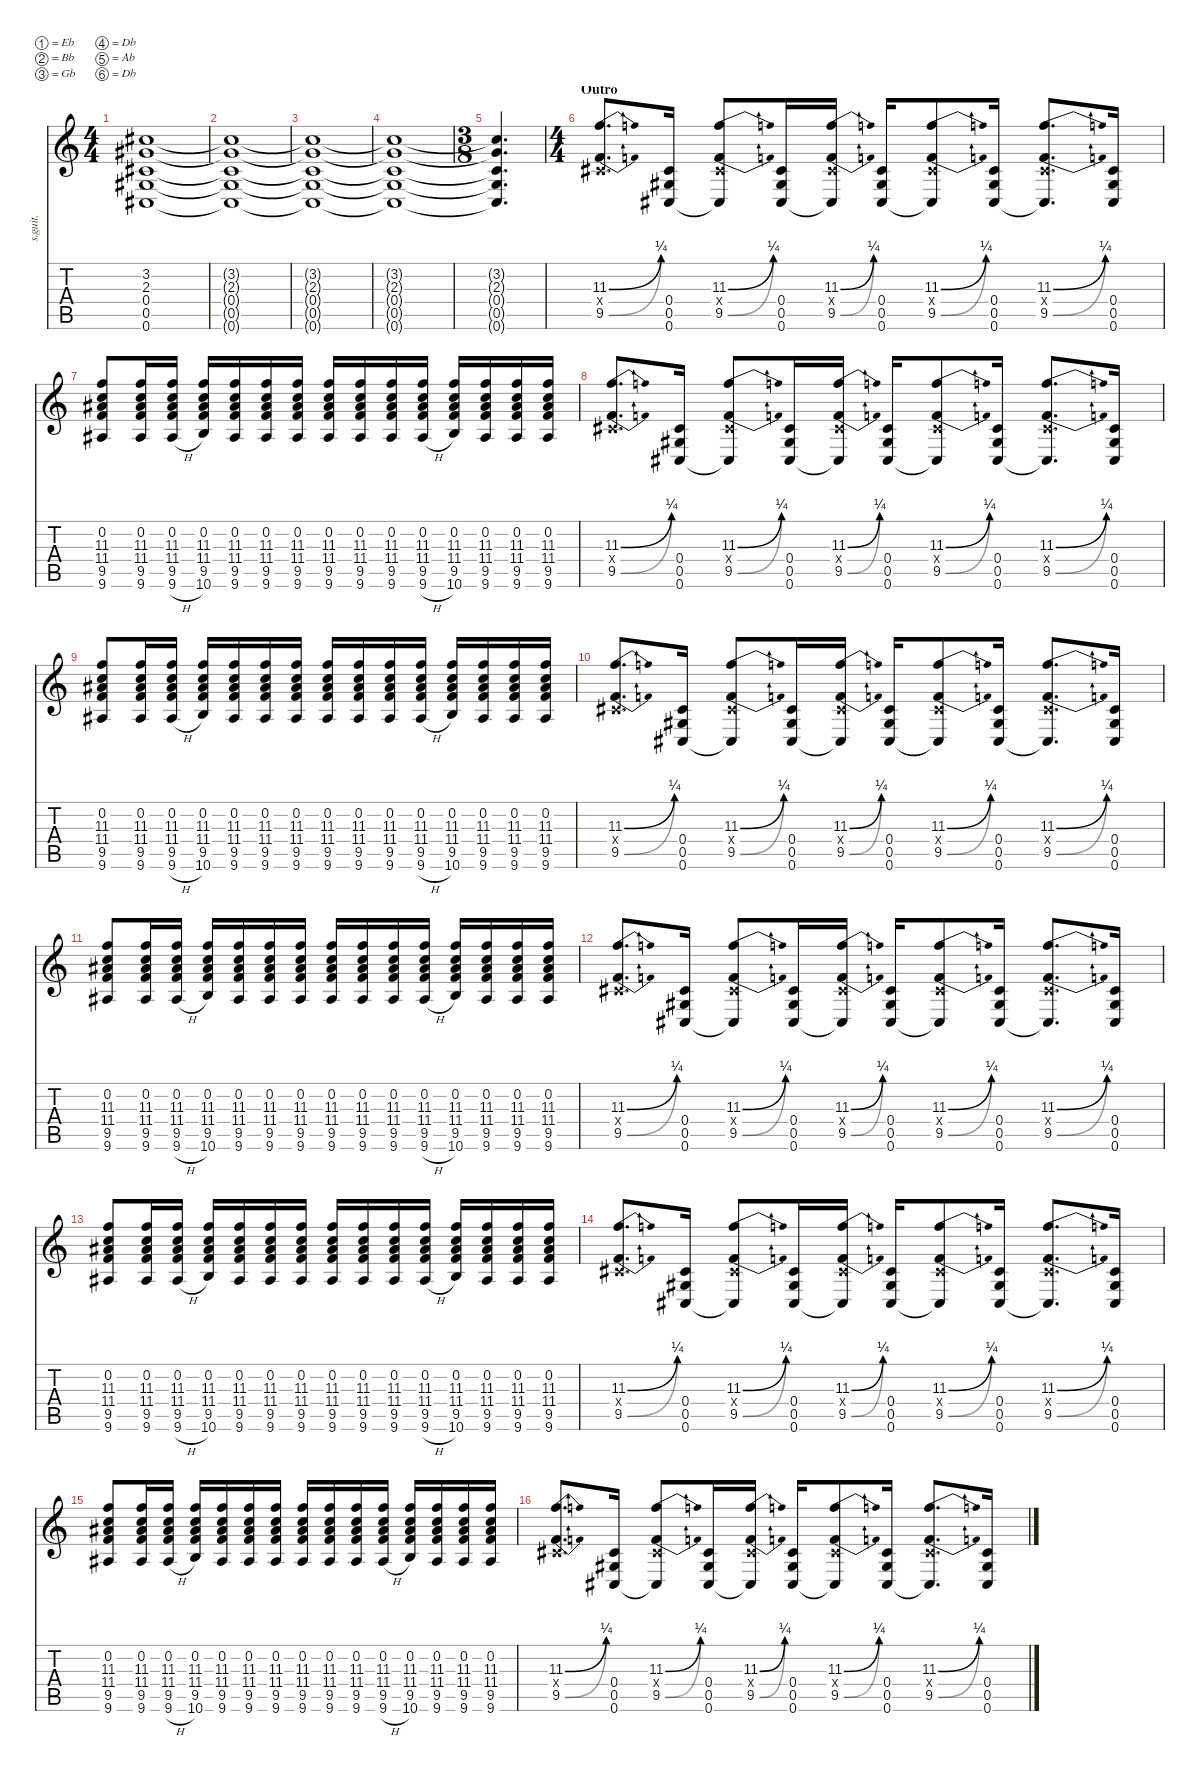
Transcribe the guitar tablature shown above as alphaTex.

\defaultSystemsLayout 4
\hideDynamics
\bracketExtendMode nobrackets
\track ("Right Track - Stephen Carpenter" "s.guit.") {instrument distortionguitar}
\staff {score tabs}
\tuning (Eb4 Bb3 Gb3 Db3 Ab2 Db2)
\ts (4 4)
\tempo (93 hide)
\clef g2
\ks c
(3.2{acc #} 2.3{acc #} 0.4{acc #} 0.5{acc #} 0.6{acc #}).1{lyrics (0 "") lyrics (1 "") lyrics (2 "") lyrics (3 "") lyrics (4 "") dy fff} |
(3.2{t acc #} 2.3{t acc #} 0.4{t acc #} 0.5{t acc #} 0.6{t acc #}).1{lyrics (0 "") lyrics (1 "") lyrics (2 "") lyrics (3 "") lyrics (4 "")} |
(3.2{t acc #} 2.3{t acc #} 0.4{t acc #} 0.5{t acc #} 0.6{t acc #}).1{lyrics (0 "") lyrics (1 "") lyrics (2 "") lyrics (3 "") lyrics (4 "")} |
(3.2{t acc #} 2.3{t acc #} 0.4{t acc #} 0.5{t acc #} 0.6{t acc #}).1{lyrics (0 "") lyrics (1 "") lyrics (2 "") lyrics (3 "") lyrics (4 "")} |
\ts (3 8)
\beaming (8 2 2 2 2)
(3.2{t acc #} 2.3{t acc #} 0.4{t acc #} 0.5{t acc #} 0.6{t acc #}).4{d lyrics (0 "") lyrics (1 "") lyrics (2 "") lyrics (3 "") lyrics (4 "")} |
\ts (4 4)
\beaming (8 2 2 2 2)
\section ("" "Outro")
(11.3{be (bend 0 0 30 1)} 0.4{x acc #} 9.5{be (bend 0 0 30 1)}).8{d lyrics (0 "") lyrics (1 "") lyrics (2 "") lyrics (3 "") lyrics (4 "")} (0.4{acc #} 0.5{acc #} 0.6{acc #}).16{lyrics (0 "") lyrics (1 "") lyrics (2 "") lyrics (3 "") lyrics (4 "")} (11.3{be (bend 0 0 30 1)} 0.4{x acc #} 9.5{be (bend 0 0 30 1)} 0.6{t acc #}).8{lyrics (0 "") lyrics (1 "") lyrics (2 "") lyrics (3 "") lyrics (4 "")} (0.4{acc #} 0.5{acc #} 0.6{acc #}).16{lyrics (0 "") lyrics (1 "") lyrics (2 "") lyrics (3 "") lyrics (4 "")} (11.3{be (bend 0 0 30 1)} 0.4{x acc #} 9.5{be (bend 0 0 30 1)} 0.6{t acc #}).16{lyrics (0 "") lyrics (1 "") lyrics (2 "") lyrics (3 "") lyrics (4 "")} (0.4{acc #} 0.5{acc #} 0.6{acc #}).16{lyrics (0 "") lyrics (1 "") lyrics (2 "") lyrics (3 "") lyrics (4 "")} (11.3{be (bend 0 0 30 1)} 0.4{x acc #} 9.5{be (bend 0 0 30 1)} 0.6{t acc #}).8{lyrics (0 "") lyrics (1 "") lyrics (2 "") lyrics (3 "") lyrics (4 "")} (0.4{acc #} 0.5{acc #} 0.6{acc #}).16{lyrics (0 "") lyrics (1 "") lyrics (2 "") lyrics (3 "") lyrics (4 "")} (11.3{be (bend 0 0 30 1)} 0.4{x acc #} 9.5{be (bend 0 0 30 1)} 0.6{t acc #}).8{d lyrics (0 "") lyrics (1 "") lyrics (2 "") lyrics (3 "") lyrics (4 "")} (0.4{acc #} 0.5{acc #} 0.6{acc #}).16{lyrics (0 "") lyrics (1 "") lyrics (2 "") lyrics (3 "") lyrics (4 "")} |
(0.2{acc #} 11.3 11.4 9.5 9.6{acc #}).8{lyrics (0 "") lyrics (1 "") lyrics (2 "") lyrics (3 "") lyrics (4 "")} (0.2{acc #} 11.3 11.4 9.5 9.6{acc #}).16{lyrics (0 "") lyrics (1 "") lyrics (2 "") lyrics (3 "") lyrics (4 "")} (0.2{acc #} 11.3 11.4 9.5 9.6{h acc #}).16{lyrics (0 "") lyrics (1 "") lyrics (2 "") lyrics (3 "") lyrics (4 "")} (0.2{acc #} 11.3 11.4 9.5 10.6).16{lyrics (0 "") lyrics (1 "") lyrics (2 "") lyrics (3 "") lyrics (4 "")} (0.2{acc #} 11.3 11.4 9.5 9.6{acc #}).16{lyrics (0 "") lyrics (1 "") lyrics (2 "") lyrics (3 "") lyrics (4 "")} (0.2{acc #} 11.3 11.4 9.5 9.6{acc #}).16{lyrics (0 "") lyrics (1 "") lyrics (2 "") lyrics (3 "") lyrics (4 "")} (0.2{acc #} 11.3 11.4 9.5 9.6{acc #}).16{lyrics (0 "") lyrics (1 "") lyrics (2 "") lyrics (3 "") lyrics (4 "")} (0.2{acc #} 11.3 11.4 9.5 9.6{acc #}).16{lyrics (0 "") lyrics (1 "") lyrics (2 "") lyrics (3 "") lyrics (4 "")} (0.2{acc #} 11.3 11.4 9.5 9.6{acc #}).16{lyrics (0 "") lyrics (1 "") lyrics (2 "") lyrics (3 "") lyrics (4 "")} (0.2{acc #} 11.3 11.4 9.5 9.6{acc #}).16{lyrics (0 "") lyrics (1 "") lyrics (2 "") lyrics (3 "") lyrics (4 "")} (0.2{acc #} 11.3 11.4 9.5 9.6{h acc #}).16{lyrics (0 "") lyrics (1 "") lyrics (2 "") lyrics (3 "") lyrics (4 "")} (0.2{acc #} 11.3 11.4 9.5 10.6).16{lyrics (0 "") lyrics (1 "") lyrics (2 "") lyrics (3 "") lyrics (4 "")} (0.2{acc #} 11.3 11.4 9.5 9.6{acc #}).16{lyrics (0 "") lyrics (1 "") lyrics (2 "") lyrics (3 "") lyrics (4 "")} (0.2{acc #} 11.3 11.4 9.5 9.6{acc #}).16{lyrics (0 "") lyrics (1 "") lyrics (2 "") lyrics (3 "") lyrics (4 "")} (0.2{acc #} 11.3 11.4 9.5 9.6{acc #}).16{lyrics (0 "") lyrics (1 "") lyrics (2 "") lyrics (3 "") lyrics (4 "")} |
(11.3{be (bend 0 0 30 1)} 0.4{x acc #} 9.5{be (bend 0 0 30 1)}).8{d lyrics (0 "") lyrics (1 "") lyrics (2 "") lyrics (3 "") lyrics (4 "")} (0.4{acc #} 0.5{acc #} 0.6{acc #}).16{lyrics (0 "") lyrics (1 "") lyrics (2 "") lyrics (3 "") lyrics (4 "")} (11.3{be (bend 0 0 30 1)} 0.4{x acc #} 9.5{be (bend 0 0 30 1)} 0.6{t acc #}).8{lyrics (0 "") lyrics (1 "") lyrics (2 "") lyrics (3 "") lyrics (4 "")} (0.4{acc #} 0.5{acc #} 0.6{acc #}).16{lyrics (0 "") lyrics (1 "") lyrics (2 "") lyrics (3 "") lyrics (4 "")} (11.3{be (bend 0 0 30 1)} 0.4{x acc #} 9.5{be (bend 0 0 30 1)} 0.6{t acc #}).16{lyrics (0 "") lyrics (1 "") lyrics (2 "") lyrics (3 "") lyrics (4 "")} (0.4{acc #} 0.5{acc #} 0.6{acc #}).16{lyrics (0 "") lyrics (1 "") lyrics (2 "") lyrics (3 "") lyrics (4 "")} (11.3{be (bend 0 0 30 1)} 0.4{x acc #} 9.5{be (bend 0 0 30 1)} 0.6{t acc #}).8{lyrics (0 "") lyrics (1 "") lyrics (2 "") lyrics (3 "") lyrics (4 "")} (0.4{acc #} 0.5{acc #} 0.6{acc #}).16{lyrics (0 "") lyrics (1 "") lyrics (2 "") lyrics (3 "") lyrics (4 "")} (11.3{be (bend 0 0 30 1)} 0.4{x acc #} 9.5{be (bend 0 0 30 1)} 0.6{t acc #}).8{d lyrics (0 "") lyrics (1 "") lyrics (2 "") lyrics (3 "") lyrics (4 "")} (0.4{acc #} 0.5{acc #} 0.6{acc #}).16{lyrics (0 "") lyrics (1 "") lyrics (2 "") lyrics (3 "") lyrics (4 "")} |
(0.2{acc #} 11.3 11.4 9.5 9.6{acc #}).8{lyrics (0 "") lyrics (1 "") lyrics (2 "") lyrics (3 "") lyrics (4 "")} (0.2{acc #} 11.3 11.4 9.5 9.6{acc #}).16{lyrics (0 "") lyrics (1 "") lyrics (2 "") lyrics (3 "") lyrics (4 "")} (0.2{acc #} 11.3 11.4 9.5 9.6{h acc #}).16{lyrics (0 "") lyrics (1 "") lyrics (2 "") lyrics (3 "") lyrics (4 "")} (0.2{acc #} 11.3 11.4 9.5 10.6).16{lyrics (0 "") lyrics (1 "") lyrics (2 "") lyrics (3 "") lyrics (4 "")} (0.2{acc #} 11.3 11.4 9.5 9.6{acc #}).16{lyrics (0 "") lyrics (1 "") lyrics (2 "") lyrics (3 "") lyrics (4 "")} (0.2{acc #} 11.3 11.4 9.5 9.6{acc #}).16{lyrics (0 "") lyrics (1 "") lyrics (2 "") lyrics (3 "") lyrics (4 "")} (0.2{acc #} 11.3 11.4 9.5 9.6{acc #}).16{lyrics (0 "") lyrics (1 "") lyrics (2 "") lyrics (3 "") lyrics (4 "")} (0.2{acc #} 11.3 11.4 9.5 9.6{acc #}).16{lyrics (0 "") lyrics (1 "") lyrics (2 "") lyrics (3 "") lyrics (4 "")} (0.2{acc #} 11.3 11.4 9.5 9.6{acc #}).16{lyrics (0 "") lyrics (1 "") lyrics (2 "") lyrics (3 "") lyrics (4 "")} (0.2{acc #} 11.3 11.4 9.5 9.6{acc #}).16{lyrics (0 "") lyrics (1 "") lyrics (2 "") lyrics (3 "") lyrics (4 "")} (0.2{acc #} 11.3 11.4 9.5 9.6{h acc #}).16{lyrics (0 "") lyrics (1 "") lyrics (2 "") lyrics (3 "") lyrics (4 "")} (0.2{acc #} 11.3 11.4 9.5 10.6).16{lyrics (0 "") lyrics (1 "") lyrics (2 "") lyrics (3 "") lyrics (4 "")} (0.2{acc #} 11.3 11.4 9.5 9.6{acc #}).16{lyrics (0 "") lyrics (1 "") lyrics (2 "") lyrics (3 "") lyrics (4 "")} (0.2{acc #} 11.3 11.4 9.5 9.6{acc #}).16{lyrics (0 "") lyrics (1 "") lyrics (2 "") lyrics (3 "") lyrics (4 "")} (0.2{acc #} 11.3 11.4 9.5 9.6{acc #}).16{lyrics (0 "") lyrics (1 "") lyrics (2 "") lyrics (3 "") lyrics (4 "")} |
(11.3{be (bend 0 0 30 1)} 0.4{x acc #} 9.5{be (bend 0 0 30 1)}).8{d lyrics (0 "") lyrics (1 "") lyrics (2 "") lyrics (3 "") lyrics (4 "")} (0.4{acc #} 0.5{acc #} 0.6{acc #}).16{lyrics (0 "") lyrics (1 "") lyrics (2 "") lyrics (3 "") lyrics (4 "")} (11.3{be (bend 0 0 30 1)} 0.4{x acc #} 9.5{be (bend 0 0 30 1)} 0.6{t acc #}).8{lyrics (0 "") lyrics (1 "") lyrics (2 "") lyrics (3 "") lyrics (4 "")} (0.4{acc #} 0.5{acc #} 0.6{acc #}).16{lyrics (0 "") lyrics (1 "") lyrics (2 "") lyrics (3 "") lyrics (4 "")} (11.3{be (bend 0 0 30 1)} 0.4{x acc #} 9.5{be (bend 0 0 30 1)} 0.6{t acc #}).16{lyrics (0 "") lyrics (1 "") lyrics (2 "") lyrics (3 "") lyrics (4 "")} (0.4{acc #} 0.5{acc #} 0.6{acc #}).16{lyrics (0 "") lyrics (1 "") lyrics (2 "") lyrics (3 "") lyrics (4 "")} (11.3{be (bend 0 0 30 1)} 0.4{x acc #} 9.5{be (bend 0 0 30 1)} 0.6{t acc #}).8{lyrics (0 "") lyrics (1 "") lyrics (2 "") lyrics (3 "") lyrics (4 "")} (0.4{acc #} 0.5{acc #} 0.6{acc #}).16{lyrics (0 "") lyrics (1 "") lyrics (2 "") lyrics (3 "") lyrics (4 "")} (11.3{be (bend 0 0 30 1)} 0.4{x acc #} 9.5{be (bend 0 0 30 1)} 0.6{t acc #}).8{d lyrics (0 "") lyrics (1 "") lyrics (2 "") lyrics (3 "") lyrics (4 "")} (0.4{acc #} 0.5{acc #} 0.6{acc #}).16{lyrics (0 "") lyrics (1 "") lyrics (2 "") lyrics (3 "") lyrics (4 "")} |
(0.2{acc #} 11.3 11.4 9.5 9.6{acc #}).8{lyrics (0 "") lyrics (1 "") lyrics (2 "") lyrics (3 "") lyrics (4 "")} (0.2{acc #} 11.3 11.4 9.5 9.6{acc #}).16{lyrics (0 "") lyrics (1 "") lyrics (2 "") lyrics (3 "") lyrics (4 "")} (0.2{acc #} 11.3 11.4 9.5 9.6{h acc #}).16{lyrics (0 "") lyrics (1 "") lyrics (2 "") lyrics (3 "") lyrics (4 "")} (0.2{acc #} 11.3 11.4 9.5 10.6).16{lyrics (0 "") lyrics (1 "") lyrics (2 "") lyrics (3 "") lyrics (4 "")} (0.2{acc #} 11.3 11.4 9.5 9.6{acc #}).16{lyrics (0 "") lyrics (1 "") lyrics (2 "") lyrics (3 "") lyrics (4 "")} (0.2{acc #} 11.3 11.4 9.5 9.6{acc #}).16{lyrics (0 "") lyrics (1 "") lyrics (2 "") lyrics (3 "") lyrics (4 "")} (0.2{acc #} 11.3 11.4 9.5 9.6{acc #}).16{lyrics (0 "") lyrics (1 "") lyrics (2 "") lyrics (3 "") lyrics (4 "")} (0.2{acc #} 11.3 11.4 9.5 9.6{acc #}).16{lyrics (0 "") lyrics (1 "") lyrics (2 "") lyrics (3 "") lyrics (4 "")} (0.2{acc #} 11.3 11.4 9.5 9.6{acc #}).16{lyrics (0 "") lyrics (1 "") lyrics (2 "") lyrics (3 "") lyrics (4 "")} (0.2{acc #} 11.3 11.4 9.5 9.6{acc #}).16{lyrics (0 "") lyrics (1 "") lyrics (2 "") lyrics (3 "") lyrics (4 "")} (0.2{acc #} 11.3 11.4 9.5 9.6{h acc #}).16{lyrics (0 "") lyrics (1 "") lyrics (2 "") lyrics (3 "") lyrics (4 "")} (0.2{acc #} 11.3 11.4 9.5 10.6).16{lyrics (0 "") lyrics (1 "") lyrics (2 "") lyrics (3 "") lyrics (4 "")} (0.2{acc #} 11.3 11.4 9.5 9.6{acc #}).16{lyrics (0 "") lyrics (1 "") lyrics (2 "") lyrics (3 "") lyrics (4 "")} (0.2{acc #} 11.3 11.4 9.5 9.6{acc #}).16{lyrics (0 "") lyrics (1 "") lyrics (2 "") lyrics (3 "") lyrics (4 "")} (0.2{acc #} 11.3 11.4 9.5 9.6{acc #}).16{lyrics (0 "") lyrics (1 "") lyrics (2 "") lyrics (3 "") lyrics (4 "")} |
(11.3{be (bend 0 0 30 1)} 0.4{x acc #} 9.5{be (bend 0 0 30 1)}).8{d lyrics (0 "") lyrics (1 "") lyrics (2 "") lyrics (3 "") lyrics (4 "")} (0.4{acc #} 0.5{acc #} 0.6{acc #}).16{lyrics (0 "") lyrics (1 "") lyrics (2 "") lyrics (3 "") lyrics (4 "")} (11.3{be (bend 0 0 30 1)} 0.4{x acc #} 9.5{be (bend 0 0 30 1)} 0.6{t acc #}).8{lyrics (0 "") lyrics (1 "") lyrics (2 "") lyrics (3 "") lyrics (4 "")} (0.4{acc #} 0.5{acc #} 0.6{acc #}).16{lyrics (0 "") lyrics (1 "") lyrics (2 "") lyrics (3 "") lyrics (4 "")} (11.3{be (bend 0 0 30 1)} 0.4{x acc #} 9.5{be (bend 0 0 30 1)} 0.6{t acc #}).16{lyrics (0 "") lyrics (1 "") lyrics (2 "") lyrics (3 "") lyrics (4 "")} (0.4{acc #} 0.5{acc #} 0.6{acc #}).16{lyrics (0 "") lyrics (1 "") lyrics (2 "") lyrics (3 "") lyrics (4 "")} (11.3{be (bend 0 0 30 1)} 0.4{x acc #} 9.5{be (bend 0 0 30 1)} 0.6{t acc #}).8{lyrics (0 "") lyrics (1 "") lyrics (2 "") lyrics (3 "") lyrics (4 "")} (0.4{acc #} 0.5{acc #} 0.6{acc #}).16{lyrics (0 "") lyrics (1 "") lyrics (2 "") lyrics (3 "") lyrics (4 "")} (11.3{be (bend 0 0 30 1)} 0.4{x acc #} 9.5{be (bend 0 0 30 1)} 0.6{t acc #}).8{d lyrics (0 "") lyrics (1 "") lyrics (2 "") lyrics (3 "") lyrics (4 "")} (0.4{acc #} 0.5{acc #} 0.6{acc #}).16{lyrics (0 "") lyrics (1 "") lyrics (2 "") lyrics (3 "") lyrics (4 "")} |
(0.2{acc #} 11.3 11.4 9.5 9.6{acc #}).8{lyrics (0 "") lyrics (1 "") lyrics (2 "") lyrics (3 "") lyrics (4 "")} (0.2{acc #} 11.3 11.4 9.5 9.6{acc #}).16{lyrics (0 "") lyrics (1 "") lyrics (2 "") lyrics (3 "") lyrics (4 "")} (0.2{acc #} 11.3 11.4 9.5 9.6{h acc #}).16{lyrics (0 "") lyrics (1 "") lyrics (2 "") lyrics (3 "") lyrics (4 "")} (0.2{acc #} 11.3 11.4 9.5 10.6).16{lyrics (0 "") lyrics (1 "") lyrics (2 "") lyrics (3 "") lyrics (4 "")} (0.2{acc #} 11.3 11.4 9.5 9.6{acc #}).16{lyrics (0 "") lyrics (1 "") lyrics (2 "") lyrics (3 "") lyrics (4 "")} (0.2{acc #} 11.3 11.4 9.5 9.6{acc #}).16{lyrics (0 "") lyrics (1 "") lyrics (2 "") lyrics (3 "") lyrics (4 "")} (0.2{acc #} 11.3 11.4 9.5 9.6{acc #}).16{lyrics (0 "") lyrics (1 "") lyrics (2 "") lyrics (3 "") lyrics (4 "")} (0.2{acc #} 11.3 11.4 9.5 9.6{acc #}).16{lyrics (0 "") lyrics (1 "") lyrics (2 "") lyrics (3 "") lyrics (4 "")} (0.2{acc #} 11.3 11.4 9.5 9.6{acc #}).16{lyrics (0 "") lyrics (1 "") lyrics (2 "") lyrics (3 "") lyrics (4 "")} (0.2{acc #} 11.3 11.4 9.5 9.6{acc #}).16{lyrics (0 "") lyrics (1 "") lyrics (2 "") lyrics (3 "") lyrics (4 "")} (0.2{acc #} 11.3 11.4 9.5 9.6{h acc #}).16{lyrics (0 "") lyrics (1 "") lyrics (2 "") lyrics (3 "") lyrics (4 "")} (0.2{acc #} 11.3 11.4 9.5 10.6).16{lyrics (0 "") lyrics (1 "") lyrics (2 "") lyrics (3 "") lyrics (4 "")} (0.2{acc #} 11.3 11.4 9.5 9.6{acc #}).16{lyrics (0 "") lyrics (1 "") lyrics (2 "") lyrics (3 "") lyrics (4 "")} (0.2{acc #} 11.3 11.4 9.5 9.6{acc #}).16{lyrics (0 "") lyrics (1 "") lyrics (2 "") lyrics (3 "") lyrics (4 "")} (0.2{acc #} 11.3 11.4 9.5 9.6{acc #}).16{lyrics (0 "") lyrics (1 "") lyrics (2 "") lyrics (3 "") lyrics (4 "")} |
(11.3{be (bend 0 0 30 1)} 0.4{x acc #} 9.5{be (bend 0 0 30 1)}).8{d lyrics (0 "") lyrics (1 "") lyrics (2 "") lyrics (3 "") lyrics (4 "")} (0.4{acc #} 0.5{acc #} 0.6{acc #}).16{lyrics (0 "") lyrics (1 "") lyrics (2 "") lyrics (3 "") lyrics (4 "")} (11.3{be (bend 0 0 30 1)} 0.4{x acc #} 9.5{be (bend 0 0 30 1)} 0.6{t acc #}).8{lyrics (0 "") lyrics (1 "") lyrics (2 "") lyrics (3 "") lyrics (4 "")} (0.4{acc #} 0.5{acc #} 0.6{acc #}).16{lyrics (0 "") lyrics (1 "") lyrics (2 "") lyrics (3 "") lyrics (4 "")} (11.3{be (bend 0 0 30 1)} 0.4{x acc #} 9.5{be (bend 0 0 30 1)} 0.6{t acc #}).16{lyrics (0 "") lyrics (1 "") lyrics (2 "") lyrics (3 "") lyrics (4 "")} (0.4{acc #} 0.5{acc #} 0.6{acc #}).16{lyrics (0 "") lyrics (1 "") lyrics (2 "") lyrics (3 "") lyrics (4 "")} (11.3{be (bend 0 0 30 1)} 0.4{x acc #} 9.5{be (bend 0 0 30 1)} 0.6{t acc #}).8{lyrics (0 "") lyrics (1 "") lyrics (2 "") lyrics (3 "") lyrics (4 "")} (0.4{acc #} 0.5{acc #} 0.6{acc #}).16{lyrics (0 "") lyrics (1 "") lyrics (2 "") lyrics (3 "") lyrics (4 "")} (11.3{be (bend 0 0 30 1)} 0.4{x acc #} 9.5{be (bend 0 0 30 1)} 0.6{t acc #}).8{d lyrics (0 "") lyrics (1 "") lyrics (2 "") lyrics (3 "") lyrics (4 "")} (0.4{acc #} 0.5{acc #} 0.6{acc #}).16{lyrics (0 "") lyrics (1 "") lyrics (2 "") lyrics (3 "") lyrics (4 "")} |
(0.2{acc #} 11.3 11.4 9.5 9.6{acc #}).8{lyrics (0 "") lyrics (1 "") lyrics (2 "") lyrics (3 "") lyrics (4 "")} (0.2{acc #} 11.3 11.4 9.5 9.6{acc #}).16{lyrics (0 "") lyrics (1 "") lyrics (2 "") lyrics (3 "") lyrics (4 "")} (0.2{acc #} 11.3 11.4 9.5 9.6{h acc #}).16{lyrics (0 "") lyrics (1 "") lyrics (2 "") lyrics (3 "") lyrics (4 "")} (0.2{acc #} 11.3 11.4 9.5 10.6).16{lyrics (0 "") lyrics (1 "") lyrics (2 "") lyrics (3 "") lyrics (4 "")} (0.2{acc #} 11.3 11.4 9.5 9.6{acc #}).16{lyrics (0 "") lyrics (1 "") lyrics (2 "") lyrics (3 "") lyrics (4 "")} (0.2{acc #} 11.3 11.4 9.5 9.6{acc #}).16{lyrics (0 "") lyrics (1 "") lyrics (2 "") lyrics (3 "") lyrics (4 "")} (0.2{acc #} 11.3 11.4 9.5 9.6{acc #}).16{lyrics (0 "") lyrics (1 "") lyrics (2 "") lyrics (3 "") lyrics (4 "")} (0.2{acc #} 11.3 11.4 9.5 9.6{acc #}).16{lyrics (0 "") lyrics (1 "") lyrics (2 "") lyrics (3 "") lyrics (4 "")} (0.2{acc #} 11.3 11.4 9.5 9.6{acc #}).16{lyrics (0 "") lyrics (1 "") lyrics (2 "") lyrics (3 "") lyrics (4 "")} (0.2{acc #} 11.3 11.4 9.5 9.6{acc #}).16{lyrics (0 "") lyrics (1 "") lyrics (2 "") lyrics (3 "") lyrics (4 "")} (0.2{acc #} 11.3 11.4 9.5 9.6{h acc #}).16{lyrics (0 "") lyrics (1 "") lyrics (2 "") lyrics (3 "") lyrics (4 "")} (0.2{acc #} 11.3 11.4 9.5 10.6).16{lyrics (0 "") lyrics (1 "") lyrics (2 "") lyrics (3 "") lyrics (4 "")} (0.2{acc #} 11.3 11.4 9.5 9.6{acc #}).16{lyrics (0 "") lyrics (1 "") lyrics (2 "") lyrics (3 "") lyrics (4 "")} (0.2{acc #} 11.3 11.4 9.5 9.6{acc #}).16{lyrics (0 "") lyrics (1 "") lyrics (2 "") lyrics (3 "") lyrics (4 "")} (0.2{acc #} 11.3 11.4 9.5 9.6{acc #}).16{lyrics (0 "") lyrics (1 "") lyrics (2 "") lyrics (3 "") lyrics (4 "")} |
(11.3{be (bend 0 0 30 1)} 0.4{x acc #} 9.5{be (bend 0 0 30 1)}).8{d lyrics (0 "") lyrics (1 "") lyrics (2 "") lyrics (3 "") lyrics (4 "")} (0.4{acc #} 0.5{acc #} 0.6{acc #}).16{lyrics (0 "") lyrics (1 "") lyrics (2 "") lyrics (3 "") lyrics (4 "")} (11.3{be (bend 0 0 30 1)} 0.4{x acc #} 9.5{be (bend 0 0 30 1)} 0.6{t acc #}).8{lyrics (0 "") lyrics (1 "") lyrics (2 "") lyrics (3 "") lyrics (4 "")} (0.4{acc #} 0.5{acc #} 0.6{acc #}).16{lyrics (0 "") lyrics (1 "") lyrics (2 "") lyrics (3 "") lyrics (4 "")} (11.3{be (bend 0 0 30 1)} 0.4{x acc #} 9.5{be (bend 0 0 30 1)} 0.6{t acc #}).16{lyrics (0 "") lyrics (1 "") lyrics (2 "") lyrics (3 "") lyrics (4 "")} (0.4{acc #} 0.5{acc #} 0.6{acc #}).16{lyrics (0 "") lyrics (1 "") lyrics (2 "") lyrics (3 "") lyrics (4 "")} (11.3{be (bend 0 0 30 1)} 0.4{x acc #} 9.5{be (bend 0 0 30 1)} 0.6{t acc #}).8{lyrics (0 "") lyrics (1 "") lyrics (2 "") lyrics (3 "") lyrics (4 "")} (0.4{acc #} 0.5{acc #} 0.6{acc #}).16{lyrics (0 "") lyrics (1 "") lyrics (2 "") lyrics (3 "") lyrics (4 "")} (11.3{be (bend 0 0 30 1)} 0.4{x acc #} 9.5{be (bend 0 0 30 1)} 0.6{t acc #}).8{d lyrics (0 "") lyrics (1 "") lyrics (2 "") lyrics (3 "") lyrics (4 "")} (0.4{acc #} 0.5{acc #} 0.6{acc #}).16{lyrics (0 "") lyrics (1 "") lyrics (2 "") lyrics (3 "") lyrics (4 "")}
